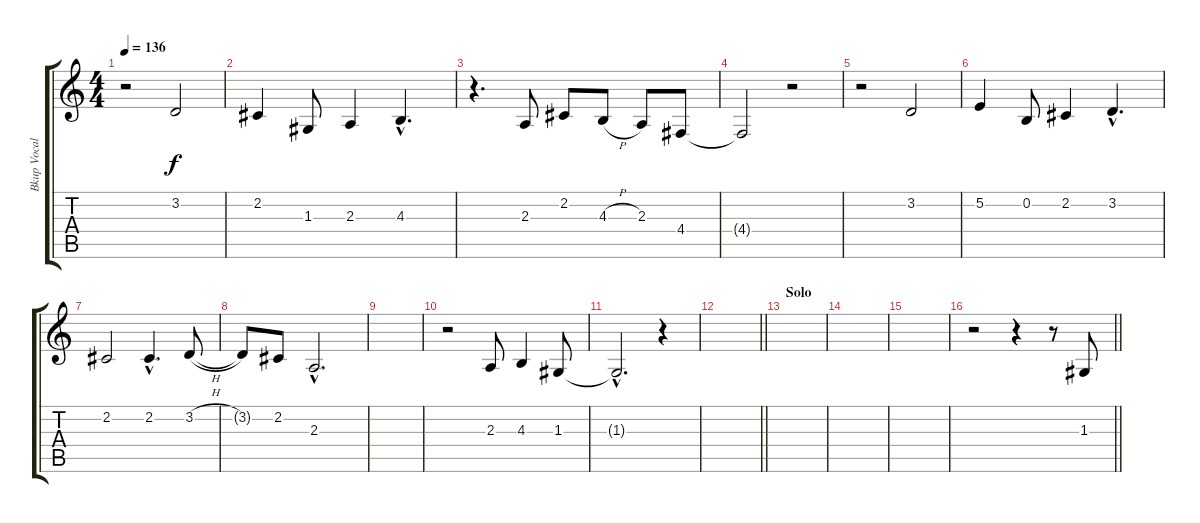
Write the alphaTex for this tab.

\track ("Bkup Vocals" "Bkup Vocal") {instrument clarinet}
\staff {score tabs}
\tuning (E4 B3 G3 D3 A2 E2) {hide}
\ts (4 4)
\tempo 136
\clef g2
\ks c
r.2{dy f} 3.2.2 |
2.2.4 1.3.8 2.3.4 4.3{hac}.4{d} |
r.4{d} 2.3.8 2.2.8 4.3{h}.8 2.3.8 4.4.8 |
4.4{t}.2 r.2 |
r.2 3.2.2 |
5.2.4 0.2.8 2.2.4 3.2{hac}.4{d} |
2.2.2 2.2{hac}.4{d} 3.2{h}.8 |
3.2{t}.8 2.2.8 2.3{hac}.2{d} |
|
r.2 2.3.8 4.3.4 1.3.8 |
1.3{hac t}.2{d} r.4 |
\barLineRight lightlight
|
\section ("" "Solo")
|
|
|
\barLineRight lightlight
r.2 r.4 r.8 1.3.8
